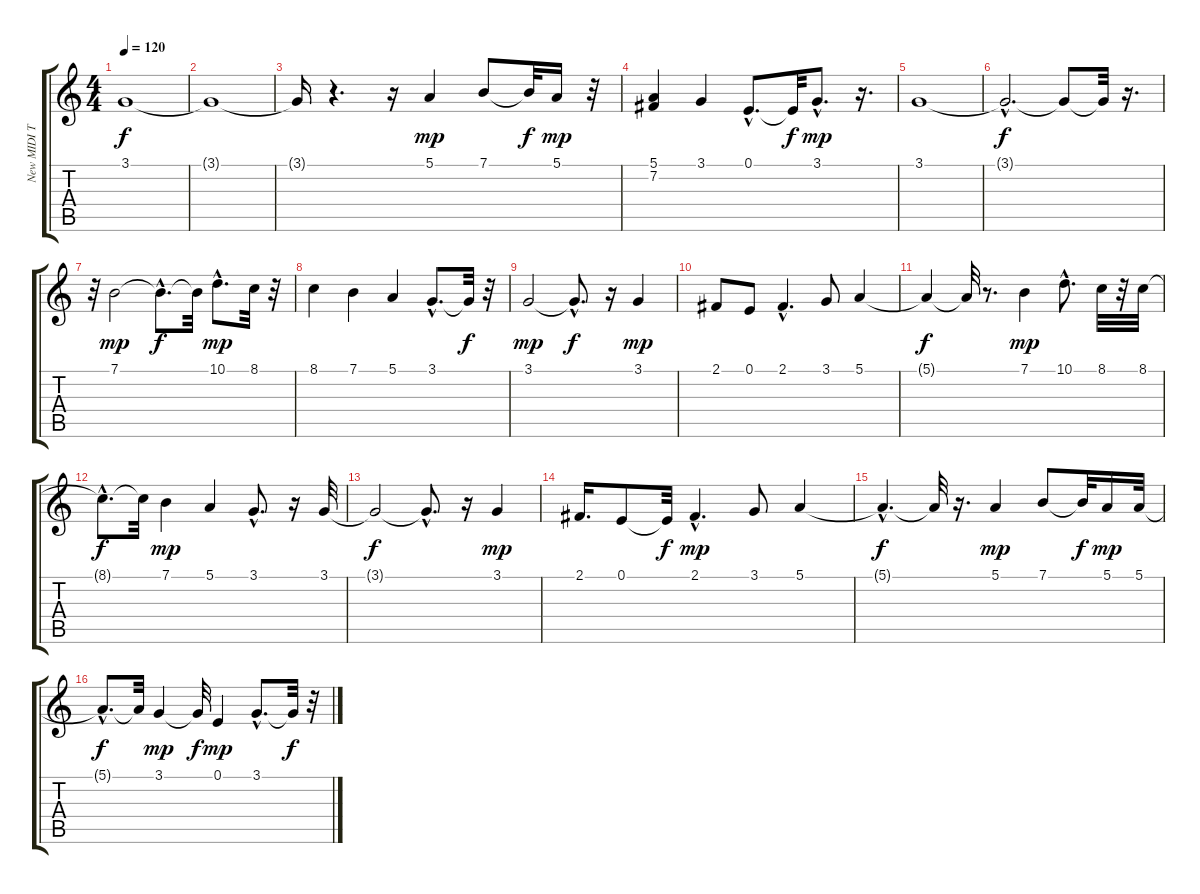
\track ("New MIDI Track" "New MIDI T") {instrument pad1newage}
\staff {score tabs}
\tuning (E4 B3 G3 D3 A2 E2) {hide}
\ts (4 4)
\tempo 120
\clef g2
\ks c
3.1{t}.1{dy f} |
3.1{t}.1 |
3.1{t}.16 r.4{d} r.16 5.1.4{dy mp} 7.1.8 7.1{t}.32{dy f} 5.1.16{dy mp} r.32 |
(5.1 7.2).4 3.1.4 0.1{hac}.8{d} 0.1{t}.32{dy f} 3.1{hac}.8{d dy mp} r.16{d} |
3.1.1 |
3.1{hac t}.2{d dy f} 3.1{t}.8 3.1{t}.32 r.16{d} |
r.32 7.1.2{dy mp} 7.1{hac t}.8{d dy f} 7.1{t}.32 10.1{hac}.8{d dy mp} 8.1.32 r.32 |
8.1.4 7.1.4 5.1.4 3.1{hac}.8{d} 3.1{t}.32{dy f} r.32 |
3.1.2{dy mp} 3.1{hac t}.8{d dy f} r.16 3.1.4{dy mp} |
2.1.8 0.1.8 2.1{hac}.4{d} 3.1.8 5.1.4 |
5.1{t}.4{dy f} 5.1{t}.32 r.8{d} 7.1.4{dy mp} 10.1{hac}.8{d} 8.1.32 r.32 8.1.32 |
8.1{hac t}.8{d dy f} 8.1{t}.32 7.1.4{dy mp} 5.1.4 3.1{hac}.8{d} r.16 3.1.32 |
3.1{t}.2{dy f} 3.1{hac t}.8{d} r.16 3.1.4{dy mp} |
2.1.16{d} 0.1.8 0.1{t}.32{dy f} 2.1{hac}.4{d dy mp} 3.1.8 5.1.4 |
5.1{hac t}.4{d dy f} 5.1{t}.32 r.16{d} 5.1.4{dy mp} 7.1.8 7.1{t}.32{dy f} 5.1.16{dy mp} 5.1.32 |
5.1{hac t}.8{d dy f} 5.1{t}.32 3.1.4{dy mp} 3.1{t}.32{dy f} 0.1.4{dy mp} 3.1{hac}.8{d} 3.1{t}.32{dy f} r.32
